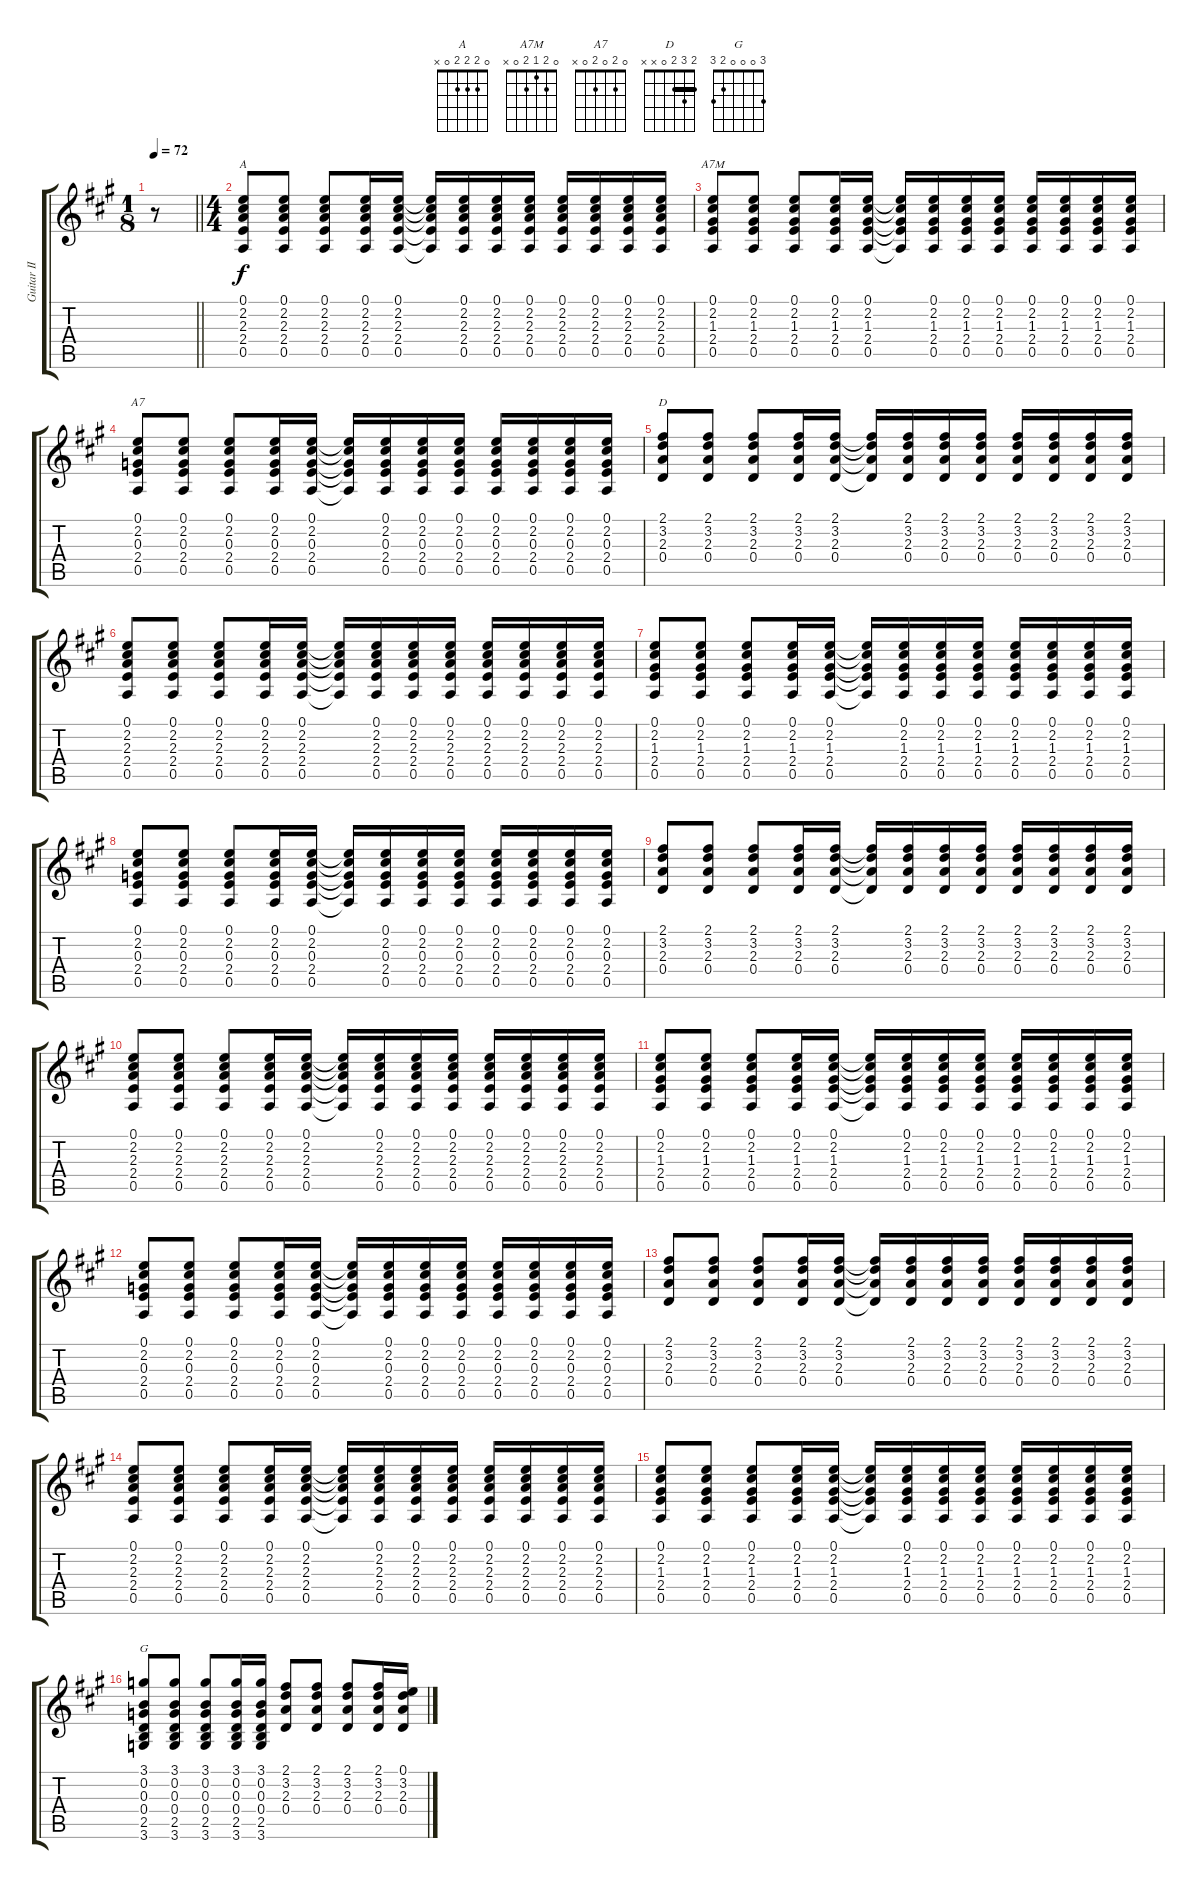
\track ("Guitar II" "Guitar II") {instrument acousticguitarsteel}
\staff {score tabs}
\tuning (E4 B3 G3 D3 A2 E2) {hide}
\chord ("A" 0 2 2 2 0 x)
\chord ("A7M" 0 2 1 2 0 x)
\chord ("A7" 0 2 0 2 0 x)
\chord ("D" 2 3 2 0 x x) {barre 2}
\chord ("G" 3 0 0 0 2 3)
\ts (1 8)
\tempo 72
\clef g2
\barLineRight lightlight
\ks a
r.8{dy f instrument acousticguitarsteel} |
\ts (4 4)
(0.1 2.2 2.3 2.4 0.5).8{ch "A"} (0.1 2.2 2.3 2.4 0.5).8 (0.1 2.2 2.3 2.4 0.5).8 (0.1 2.2 2.3 2.4 0.5).16 (0.1 2.2 2.3 2.4 0.5).16 (0.1{t} 2.2{t} 2.3{t} 2.4{t} 0.5{t}).16 (0.1 2.2 2.3 2.4 0.5).16 (0.1 2.2 2.3 2.4 0.5).16 (0.1 2.2 2.3 2.4 0.5).16 (0.1 2.2 2.3 2.4 0.5).16 (0.1 2.2 2.3 2.4 0.5).16 (0.1 2.2 2.3 2.4 0.5).16 (0.1 2.2 2.3 2.4 0.5).16 |
(0.1 2.2 1.3 2.4 0.5).8{ch "A7M"} (0.1 2.2 1.3 2.4 0.5).8 (0.1 2.2 1.3 2.4 0.5).8 (0.1 2.2 1.3 2.4 0.5).16 (0.1 2.2 1.3 2.4 0.5).16 (0.1{t} 2.2{t} 1.3{t} 2.4{t} 0.5{t}).16 (0.1 2.2 1.3 2.4 0.5).16 (0.1 2.2 1.3 2.4 0.5).16 (0.1 2.2 1.3 2.4 0.5).16 (0.1 2.2 1.3 2.4 0.5).16 (0.1 2.2 1.3 2.4 0.5).16 (0.1 2.2 1.3 2.4 0.5).16 (0.1 2.2 1.3 2.4 0.5).16 |
(0.1 2.2 0.3 2.4 0.5).8{ch "A7"} (0.1 2.2 0.3 2.4 0.5).8 (0.1 2.2 0.3 2.4 0.5).8 (0.1 2.2 0.3 2.4 0.5).16 (0.1 2.2 0.3 2.4 0.5).16 (0.1{t} 2.2{t} 0.3{t} 2.4{t} 0.5{t}).16 (0.1 2.2 0.3 2.4 0.5).16 (0.1 2.2 0.3 2.4 0.5).16 (0.1 2.2 0.3 2.4 0.5).16 (0.1 2.2 0.3 2.4 0.5).16 (0.1 2.2 0.3 2.4 0.5).16 (0.1 2.2 0.3 2.4 0.5).16 (0.1 2.2 0.3 2.4 0.5).16 |
(2.1 3.2 2.3 0.4).8{ch "D"} (2.1 3.2 2.3 0.4).8 (2.1 3.2 2.3 0.4).8 (2.1 3.2 2.3 0.4).16 (2.1 3.2 2.3 0.4).16 (2.1{t} 3.2{t} 2.3{t} 0.4{t}).16 (2.1 3.2 2.3 0.4).16 (2.1 3.2 2.3 0.4).16 (2.1 3.2 2.3 0.4).16 (2.1 3.2 2.3 0.4).16 (2.1 3.2 2.3 0.4).16 (2.1 3.2 2.3 0.4).16 (2.1 3.2 2.3 0.4).16 |
(0.1 2.2 2.3 2.4 0.5).8 (0.1 2.2 2.3 2.4 0.5).8 (0.1 2.2 2.3 2.4 0.5).8 (0.1 2.2 2.3 2.4 0.5).16 (0.1 2.2 2.3 2.4 0.5).16 (0.1{t} 2.2{t} 2.3{t} 2.4{t} 0.5{t}).16 (0.1 2.2 2.3 2.4 0.5).16 (0.1 2.2 2.3 2.4 0.5).16 (0.1 2.2 2.3 2.4 0.5).16 (0.1 2.2 2.3 2.4 0.5).16 (0.1 2.2 2.3 2.4 0.5).16 (0.1 2.2 2.3 2.4 0.5).16 (0.1 2.2 2.3 2.4 0.5).16 |
(0.1 2.2 1.3 2.4 0.5).8 (0.1 2.2 1.3 2.4 0.5).8 (0.1 2.2 1.3 2.4 0.5).8 (0.1 2.2 1.3 2.4 0.5).16 (0.1 2.2 1.3 2.4 0.5).16 (0.1{t} 2.2{t} 1.3{t} 2.4{t} 0.5{t}).16 (0.1 2.2 1.3 2.4 0.5).16 (0.1 2.2 1.3 2.4 0.5).16 (0.1 2.2 1.3 2.4 0.5).16 (0.1 2.2 1.3 2.4 0.5).16 (0.1 2.2 1.3 2.4 0.5).16 (0.1 2.2 1.3 2.4 0.5).16 (0.1 2.2 1.3 2.4 0.5).16 |
(0.1 2.2 0.3 2.4 0.5).8 (0.1 2.2 0.3 2.4 0.5).8 (0.1 2.2 0.3 2.4 0.5).8 (0.1 2.2 0.3 2.4 0.5).16 (0.1 2.2 0.3 2.4 0.5).16 (0.1{t} 2.2{t} 0.3{t} 2.4{t} 0.5{t}).16 (0.1 2.2 0.3 2.4 0.5).16 (0.1 2.2 0.3 2.4 0.5).16 (0.1 2.2 0.3 2.4 0.5).16 (0.1 2.2 0.3 2.4 0.5).16 (0.1 2.2 0.3 2.4 0.5).16 (0.1 2.2 0.3 2.4 0.5).16 (0.1 2.2 0.3 2.4 0.5).16 |
(2.1 3.2 2.3 0.4).8 (2.1 3.2 2.3 0.4).8 (2.1 3.2 2.3 0.4).8 (2.1 3.2 2.3 0.4).16 (2.1 3.2 2.3 0.4).16 (2.1{t} 3.2{t} 2.3{t} 0.4{t}).16 (2.1 3.2 2.3 0.4).16 (2.1 3.2 2.3 0.4).16 (2.1 3.2 2.3 0.4).16 (2.1 3.2 2.3 0.4).16 (2.1 3.2 2.3 0.4).16 (2.1 3.2 2.3 0.4).16 (2.1 3.2 2.3 0.4).16 |
(0.1 2.2 2.3 2.4 0.5).8 (0.1 2.2 2.3 2.4 0.5).8 (0.1 2.2 2.3 2.4 0.5).8 (0.1 2.2 2.3 2.4 0.5).16 (0.1 2.2 2.3 2.4 0.5).16 (0.1{t} 2.2{t} 2.3{t} 2.4{t} 0.5{t}).16 (0.1 2.2 2.3 2.4 0.5).16 (0.1 2.2 2.3 2.4 0.5).16 (0.1 2.2 2.3 2.4 0.5).16 (0.1 2.2 2.3 2.4 0.5).16 (0.1 2.2 2.3 2.4 0.5).16 (0.1 2.2 2.3 2.4 0.5).16 (0.1 2.2 2.3 2.4 0.5).16 |
(0.1 2.2 1.3 2.4 0.5).8 (0.1 2.2 1.3 2.4 0.5).8 (0.1 2.2 1.3 2.4 0.5).8 (0.1 2.2 1.3 2.4 0.5).16 (0.1 2.2 1.3 2.4 0.5).16 (0.1{t} 2.2{t} 1.3{t} 2.4{t} 0.5{t}).16 (0.1 2.2 1.3 2.4 0.5).16 (0.1 2.2 1.3 2.4 0.5).16 (0.1 2.2 1.3 2.4 0.5).16 (0.1 2.2 1.3 2.4 0.5).16 (0.1 2.2 1.3 2.4 0.5).16 (0.1 2.2 1.3 2.4 0.5).16 (0.1 2.2 1.3 2.4 0.5).16 |
(0.1 2.2 0.3 2.4 0.5).8 (0.1 2.2 0.3 2.4 0.5).8 (0.1 2.2 0.3 2.4 0.5).8 (0.1 2.2 0.3 2.4 0.5).16 (0.1 2.2 0.3 2.4 0.5).16 (0.1{t} 2.2{t} 0.3{t} 2.4{t} 0.5{t}).16 (0.1 2.2 0.3 2.4 0.5).16 (0.1 2.2 0.3 2.4 0.5).16 (0.1 2.2 0.3 2.4 0.5).16 (0.1 2.2 0.3 2.4 0.5).16 (0.1 2.2 0.3 2.4 0.5).16 (0.1 2.2 0.3 2.4 0.5).16 (0.1 2.2 0.3 2.4 0.5).16 |
(2.1 3.2 2.3 0.4).8 (2.1 3.2 2.3 0.4).8 (2.1 3.2 2.3 0.4).8 (2.1 3.2 2.3 0.4).16 (2.1 3.2 2.3 0.4).16 (2.1{t} 3.2{t} 2.3{t} 0.4{t}).16 (2.1 3.2 2.3 0.4).16 (2.1 3.2 2.3 0.4).16 (2.1 3.2 2.3 0.4).16 (2.1 3.2 2.3 0.4).16 (2.1 3.2 2.3 0.4).16 (2.1 3.2 2.3 0.4).16 (2.1 3.2 2.3 0.4).16 |
(0.1 2.2 2.3 2.4 0.5).8 (0.1 2.2 2.3 2.4 0.5).8 (0.1 2.2 2.3 2.4 0.5).8 (0.1 2.2 2.3 2.4 0.5).16 (0.1 2.2 2.3 2.4 0.5).16 (0.1{t} 2.2{t} 2.3{t} 2.4{t} 0.5{t}).16 (0.1 2.2 2.3 2.4 0.5).16 (0.1 2.2 2.3 2.4 0.5).16 (0.1 2.2 2.3 2.4 0.5).16 (0.1 2.2 2.3 2.4 0.5).16 (0.1 2.2 2.3 2.4 0.5).16 (0.1 2.2 2.3 2.4 0.5).16 (0.1 2.2 2.3 2.4 0.5).16 |
(0.1 2.2 1.3 2.4 0.5).8 (0.1 2.2 1.3 2.4 0.5).8 (0.1 2.2 1.3 2.4 0.5).8 (0.1 2.2 1.3 2.4 0.5).16 (0.1 2.2 1.3 2.4 0.5).16 (0.1{t} 2.2{t} 1.3{t} 2.4{t} 0.5{t}).16 (0.1 2.2 1.3 2.4 0.5).16 (0.1 2.2 1.3 2.4 0.5).16 (0.1 2.2 1.3 2.4 0.5).16 (0.1 2.2 1.3 2.4 0.5).16 (0.1 2.2 1.3 2.4 0.5).16 (0.1 2.2 1.3 2.4 0.5).16 (0.1 2.2 1.3 2.4 0.5).16 |
(3.1 0.2 0.3 0.4 2.5 3.6).8{ch "G"} (3.1 0.2 0.3 0.4 2.5 3.6).8 (3.1 0.2 0.3 0.4 2.5 3.6).8 (3.1 0.2 0.3 0.4 2.5 3.6).16 (3.1 0.2 0.3 0.4 2.5 3.6).16 (2.1 3.2 2.3 0.4).8 (2.1 3.2 2.3 0.4).8 (2.1 3.2 2.3 0.4).8 (2.1 3.2 2.3 0.4).16 (0.1 3.2 2.3 0.4).16
